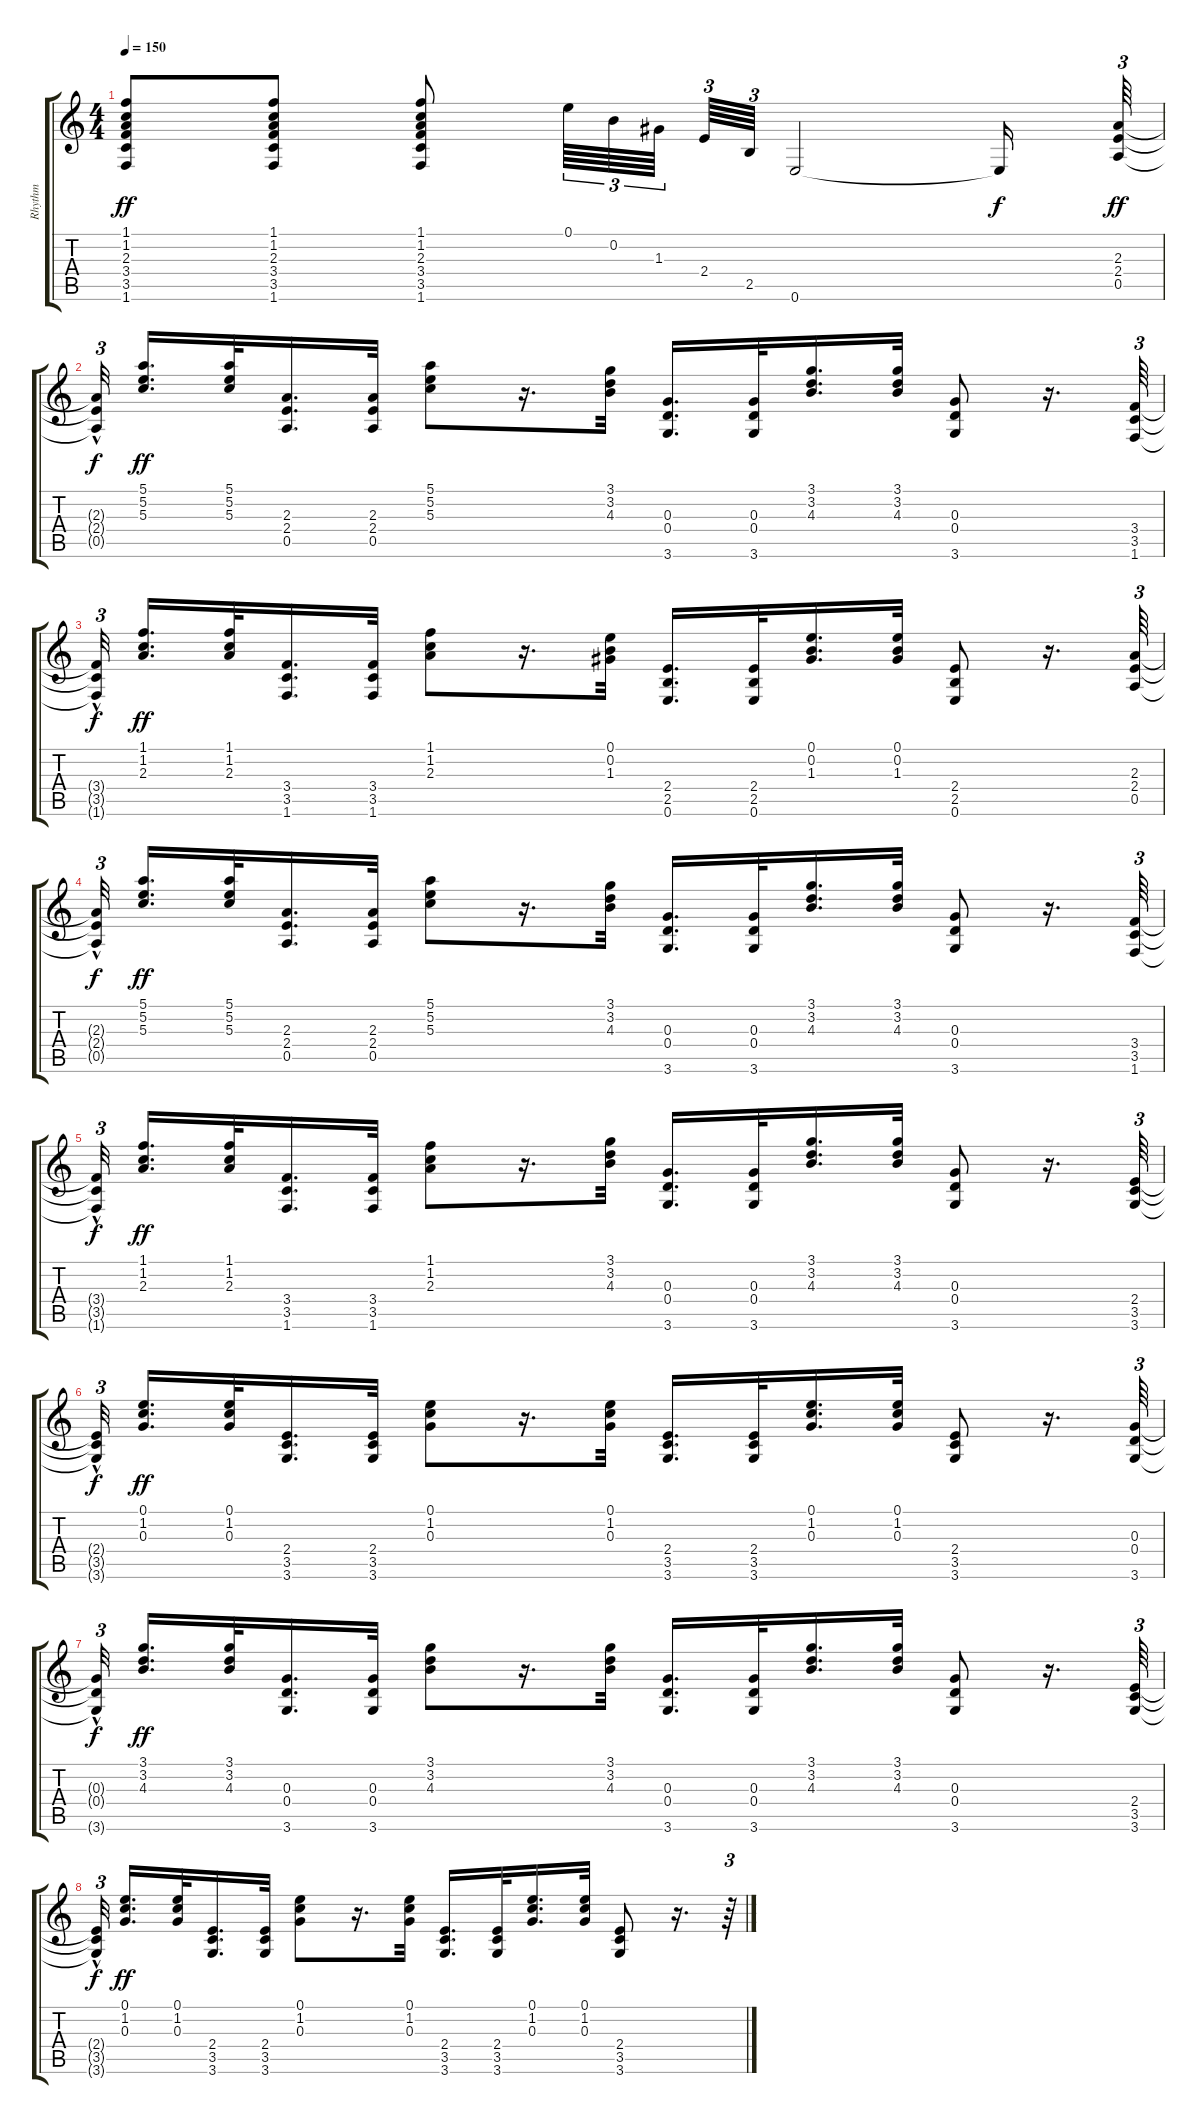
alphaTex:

\track ("Rhythm" "Rhythm") {instrument electricguitarjazz}
\staff {score tabs}
\tuning (E4 B3 G3 D3 A2 E2) {hide}
\ts (4 4)
\tempo 150
\clef g2
\ks c
(1.1 1.2 2.3 3.4 3.5 1.6).8{dy ff} (1.1 1.2 2.3 3.4 3.5 1.6).8 (1.1 1.2 2.3 3.4 3.5 1.6).8 0.1.64{tu (3 2)} 0.2.64{tu (3 2)} 1.3.64{tu (3 2)} 2.4.64{tu (3 2)} 2.5.64{tu (3 2)} 0.6.2 0.6{t}.16{dy f} (2.3 2.4 0.5).64{tu (3 2) dy ff} |
(2.3{hac t} 2.4{hac t} 0.5{hac t}).32{tu (3 2) dy f} (5.1 5.2 5.3).16{d dy ff} (5.1 5.2 5.3).32 (2.3 2.4 0.5).16{d} (2.3 2.4 0.5).32 (5.1 5.2 5.3).8 r.16{d} (3.1 3.2 4.3).32 (0.3 0.4 3.6).16{d} (0.3 0.4 3.6).32 (3.1 3.2 4.3).16{d} (3.1 3.2 4.3).32 (0.3 0.4 3.6).8 r.16{d} (3.4 3.5 1.6).64{tu (3 2)} |
(3.4{hac t} 3.5{hac t} 1.6{hac t}).32{tu (3 2) dy f} (1.1 1.2 2.3).16{d dy ff} (1.1 1.2 2.3).32 (3.4 3.5 1.6).16{d} (3.4 3.5 1.6).32 (1.1 1.2 2.3).8 r.16{d} (0.1 0.2 1.3).32 (2.4 2.5 0.6).16{d} (2.4 2.5 0.6).32 (0.1 0.2 1.3).16{d} (0.1 0.2 1.3).32 (2.4 2.5 0.6).8 r.16{d} (2.3 2.4 0.5).64{tu (3 2)} |
(2.3{hac t} 2.4{hac t} 0.5{hac t}).32{tu (3 2) dy f} (5.1 5.2 5.3).16{d dy ff} (5.1 5.2 5.3).32 (2.3 2.4 0.5).16{d} (2.3 2.4 0.5).32 (5.1 5.2 5.3).8 r.16{d} (3.1 3.2 4.3).32 (0.3 0.4 3.6).16{d} (0.3 0.4 3.6).32 (3.1 3.2 4.3).16{d} (3.1 3.2 4.3).32 (0.3 0.4 3.6).8 r.16{d} (3.4 3.5 1.6).64{tu (3 2)} |
(3.4{hac t} 3.5{hac t} 1.6{hac t}).32{tu (3 2) dy f} (1.1 1.2 2.3).16{d dy ff} (1.1 1.2 2.3).32 (3.4 3.5 1.6).16{d} (3.4 3.5 1.6).32 (1.1 1.2 2.3).8 r.16{d} (3.1 3.2 4.3).32 (0.3 0.4 3.6).16{d} (0.3 0.4 3.6).32 (3.1 3.2 4.3).16{d} (3.1 3.2 4.3).32 (0.3 0.4 3.6).8 r.16{d} (2.4 3.5 3.6).64{tu (3 2)} |
(2.4{hac t} 3.5{hac t} 3.6{hac t}).32{tu (3 2) dy f} (0.1 1.2 0.3).16{d dy ff} (0.1 1.2 0.3).32 (2.4 3.5 3.6).16{d} (2.4 3.5 3.6).32 (0.1 1.2 0.3).8 r.16{d} (0.1 1.2 0.3).32 (2.4 3.5 3.6).16{d} (2.4 3.5 3.6).32 (0.1 1.2 0.3).16{d} (0.1 1.2 0.3).32 (2.4 3.5 3.6).8 r.16{d} (0.3 0.4 3.6).64{tu (3 2)} |
(0.3{hac t} 0.4{hac t} 3.6{hac t}).32{tu (3 2) dy f} (3.1 3.2 4.3).16{d dy ff} (3.1 3.2 4.3).32 (0.3 0.4 3.6).16{d} (0.3 0.4 3.6).32 (3.1 3.2 4.3).8 r.16{d} (3.1 3.2 4.3).32 (0.3 0.4 3.6).16{d} (0.3 0.4 3.6).32 (3.1 3.2 4.3).16{d} (3.1 3.2 4.3).32 (0.3 0.4 3.6).8 r.16{d} (2.4 3.5 3.6).64{tu (3 2)} |
(2.4{hac t} 3.5{hac t} 3.6{hac t}).32{tu (3 2) dy f} (0.1 1.2 0.3).16{d dy ff} (0.1 1.2 0.3).32 (2.4 3.5 3.6).16{d} (2.4 3.5 3.6).32 (0.1 1.2 0.3).8 r.16{d} (0.1 1.2 0.3).32 (2.4 3.5 3.6).16{d} (2.4 3.5 3.6).32 (0.1 1.2 0.3).16{d} (0.1 1.2 0.3).32 (2.4 3.5 3.6).8 r.16{d} r.64{tu (3 2)}
